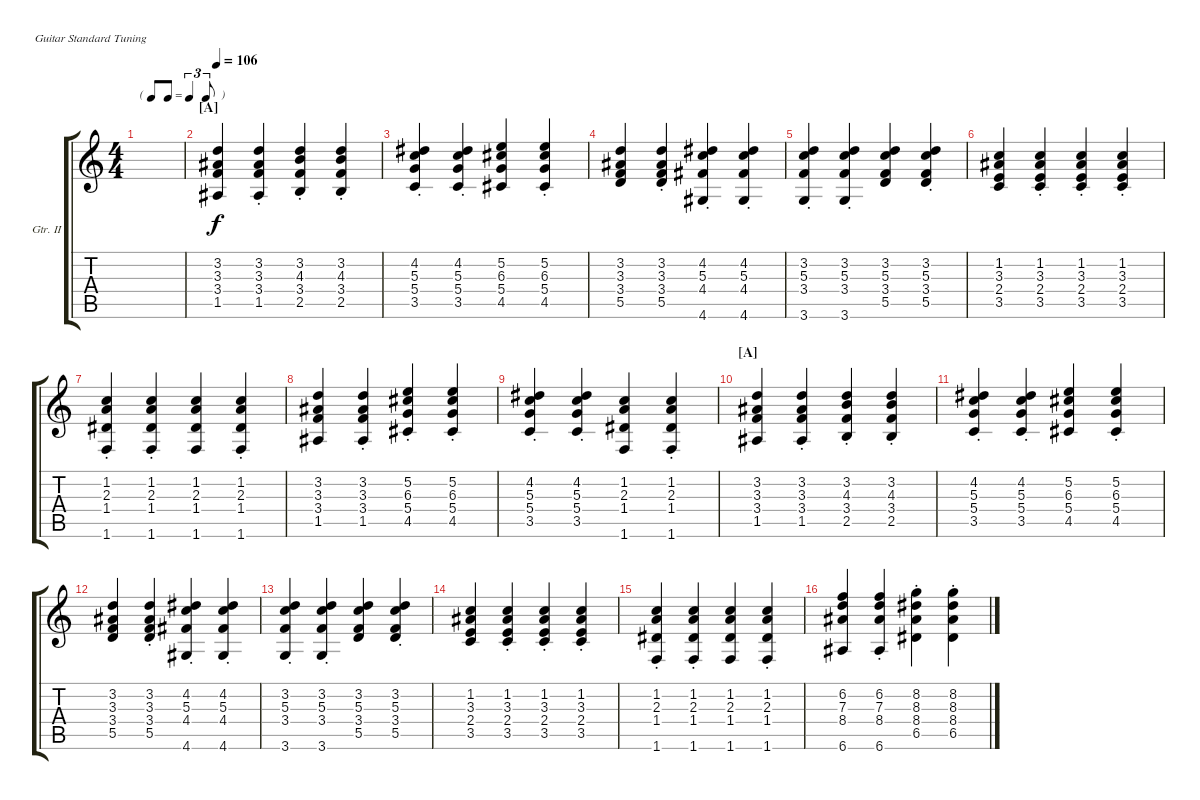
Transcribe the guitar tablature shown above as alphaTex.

\defaultSystemsLayout 4
\bracketExtendMode groupsimilarinstruments
\firstSystemTrackNameOrientation horizontal
\otherSystemsTrackNameOrientation horizontal
\track ("Guitar II" "Gtr. II") {instrument acousticguitarsteel}
\staff {score tabs}
\tuning (E4 B3 G3 D3 A2 E2)
\ts (4 4)
\tf triplet8th
\ac
\tempo (132 hide)
\clef g2
\scale
0.183099
\ks c
|
\section ("A" "")
\tempo 106
\scale
0.283054 (1.5 3.4 3.3 3.2).4 (1.5{st} 3.4{st} 3.3{st} 3.2{st}).4 (2.5{st} 3.4{st} 4.3{st} 3.2{st}).4 (2.5{st} 3.4{st} 4.3{st} 3.2{st}).4 |
\scale
0.278055 (3.5{st} 5.4{st} 5.3{st} 4.2{st}).4 (3.5{st} 5.4{st} 5.3{st} 4.2{st}).4 (4.5 5.4 6.3 5.2).4 (4.5{st} 5.4{st} 6.3{st} 5.2{st}).4 |
\scale
0.280139 (3.2 3.3 3.4 5.5).4 (3.2{st} 3.3{st} 3.4{st} 5.5{st}).4 (4.2{st} 5.3{st} 4.4{st} 4.6{st}).4 (4.2{st} 5.3{st} 4.4{st} 4.6{st}).4 |
\scale
0.245026 (3.2{st} 5.3{st} 3.4{st} 3.6{st}).4 (3.2{st} 5.3{st} 3.4{st} 3.6{st}).4 (3.2 5.3 3.4 5.5).4 (3.2{st} 5.3{st} 3.4{st} 5.5{st}).4 |
(3.5 2.4 3.3 1.2).4 (3.5{st} 2.4{st} 3.3{st} 1.2{st}).4 (3.5{st} 2.4{st} 3.3{st} 1.2{st}).4 (3.5{st} 2.4{st} 3.3{st} 1.2{st}).4 |
(1.2{st} 2.3{st} 1.4{st} 1.6{st}).4 (1.2{st} 2.3{st} 1.4{st} 1.6{st}).4 (1.2 2.3 1.4 1.6).4 (1.2{st} 2.3{st} 1.4{st} 1.6{st}).4 |
(3.2 3.3 3.4 1.5).4 (3.2{st} 3.3{st} 3.4{st} 1.5{st}).4 (4.5{st} 5.4{st} 6.3{st} 5.2{st}).4 (4.5{st} 5.4{st} 6.3{st} 5.2{st}).4 |
(3.5{st} 5.4{st} 5.3{st} 4.2{st}).4 (3.5{st} 5.4{st} 5.3{st} 4.2{st}).4 (1.2 2.3 1.4 1.6).4 (1.2{st} 2.3{st} 1.4{st} 1.6{st}).4 |
\section ("A" "")
(1.5 3.4 3.3 3.2).4 (1.5{st} 3.4{st} 3.3{st} 3.2{st}).4 (2.5{st} 3.4{st} 4.3{st} 3.2{st}).4 (2.5{st} 3.4{st} 4.3{st} 3.2{st}).4 |
(3.5{st} 5.4{st} 5.3{st} 4.2{st}).4 (3.5{st} 5.4{st} 5.3{st} 4.2{st}).4 (4.5 5.4 6.3 5.2).4 (4.5{st} 5.4{st} 6.3{st} 5.2{st}).4 |
(3.2 3.3 3.4 5.5).4 (3.2{st} 3.3{st} 3.4{st} 5.5{st}).4 (4.2{st} 5.3{st} 4.4{st} 4.6{st}).4 (4.2{st} 5.3{st} 4.4{st} 4.6{st}).4 |
(3.2{st} 5.3{st} 3.4{st} 3.6{st}).4 (3.2{st} 5.3{st} 3.4{st} 3.6{st}).4 (3.2 5.3 3.4 5.5).4 (3.2{st} 5.3{st} 3.4{st} 5.5{st}).4 |
(3.5 2.4 3.3 1.2).4 (3.5{st} 2.4{st} 3.3{st} 1.2{st}).4 (3.5{st} 2.4{st} 3.3{st} 1.2{st}).4 (3.5{st} 2.4{st} 3.3{st} 1.2{st}).4 |
(1.2{st} 2.3{st} 1.4{st} 1.6{st}).4 (1.2{st} 2.3{st} 1.4{st} 1.6{st}).4 (1.2 2.3 1.4 1.6).4 (1.2{st} 2.3{st} 1.4{st} 1.6{st}).4 |
(7.3 8.4 6.6 6.2).4 (7.3{st} 8.4{st} 6.6{st} 6.2{st}).4 (6.5{st} 8.4{st} 8.3{st} 8.2{st}).4 (6.5{st} 8.4{st} 8.3{st} 8.2{st}).4
